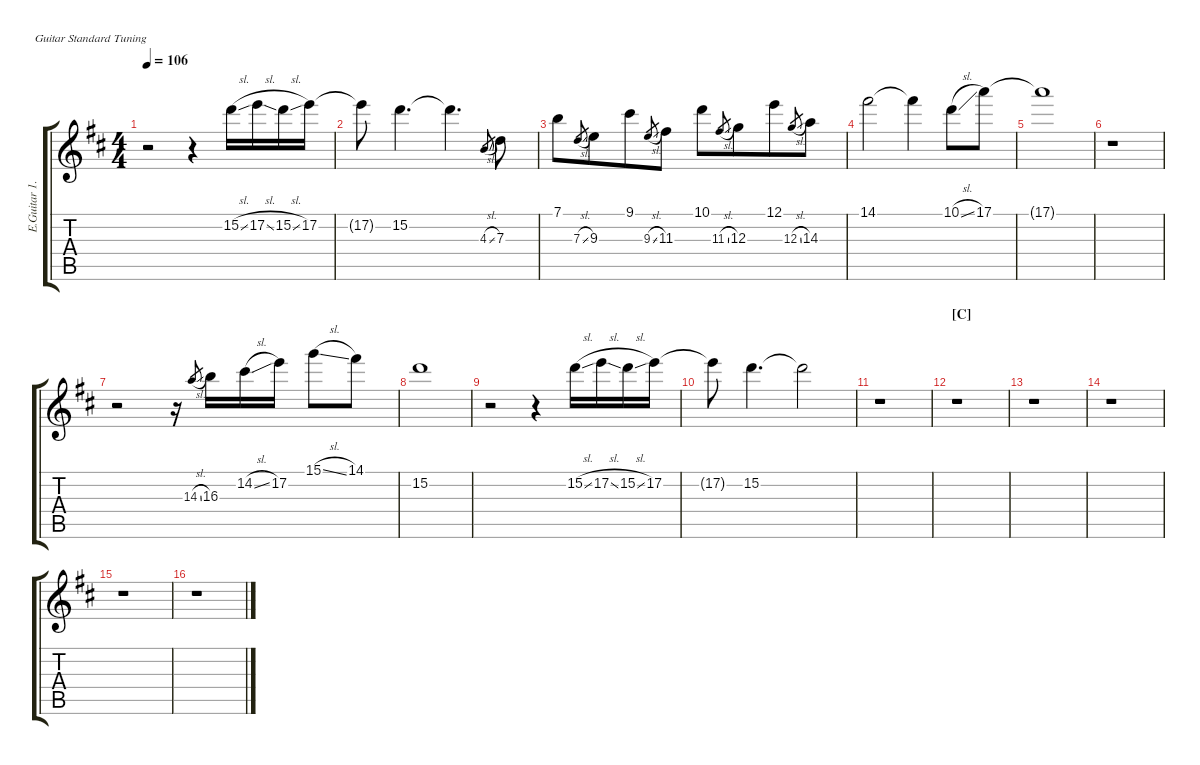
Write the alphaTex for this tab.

\defaultSystemsLayout 4
\hideDynamics
\track ("E.Guitar 1." "E.Guitar 1.") {defaultSystemsLayout 4 instrument overdrivenguitar}
\staff {score tabs}
\tuning (E4 B3 G3 D3 A2 E2)
\ts (4 4)
\tempo 106
\clef g2
\ks d
r.2{dy mf beam Down} r.4{beam Down} 15.2{sl acc forcenatural}.16{beam Down} 17.2{sl acc forcenatural}.16{beam Down} 15.2{sl acc forcenatural}.16{beam Down} 17.2{acc forcenatural}.16{beam Down} |
17.2{t acc forcenatural}.8{beam Down} 15.2{acc forcenatural}.4{d beam Down} 15.2{t acc forcenatural}.4{d beam Down} 4.3{sl acc forcenatural}.8{gr beam Up} 7.3{acc forcenatural}.8{beam Down} |
7.1{acc forcenatural}.8{beam Down} 7.3{sl acc forcenatural}.8{gr beam Up} 9.3{acc forcenatural}.8{beam Down beam merge} 9.1{acc #}.8{beam Down} 9.3{sl acc forcenatural}.8{gr beam Up} 11.3{acc #}.8{beam Down} 10.1{acc forcenatural}.8{beam Down} 11.3{sl acc #}.8{gr beam Up} 12.3{acc forcenatural}.8{beam Down beam merge} 12.1{acc forcenatural}.8{beam Down beam merge} 12.3{sl acc forcenatural}.8{gr beam Up beam merge} 14.3{acc forcenatural}.8{beam Down} |
14.1{acc #}.2{beam Down} 14.1{t acc #}.4{beam Down} 10.1{sl acc forcenatural}.8{beam Down} 17.1{acc forcenatural}.8{beam Down} |
17.1{t acc forcenatural}.1{beam Down} |
r.1{beam Down} |
r.2{beam Down} r.16{beam Down} 14.3{sl acc forcenatural}.8{gr beam Up} 16.3{acc forcenatural}.16{beam Down} 14.2{sl acc #}.16{beam Down} 17.2{acc forcenatural}.16{beam Down} 15.1{sl acc forcenatural}.8{beam Down} 14.1{acc #}.8{beam Down} |
15.2{acc forcenatural}.1{beam Down} |
r.2{beam Down} r.4{beam Down} 15.2{sl acc forcenatural}.16{beam Down} 17.2{sl acc forcenatural}.16{beam Down} 15.2{sl acc forcenatural}.16{beam Down} 17.2{acc forcenatural}.16{beam Down} |
17.2{t acc forcenatural}.8{beam Down} 15.2{acc forcenatural}.4{d beam Down} 15.2{t acc forcenatural}.2{beam Down} |
r.1{beam Down} |
\section ("C" "")
r.1{beam Down} |
r.1{beam Down} |
r.1{beam Down} |
r.1{beam Down} |
r.1{beam Down}
